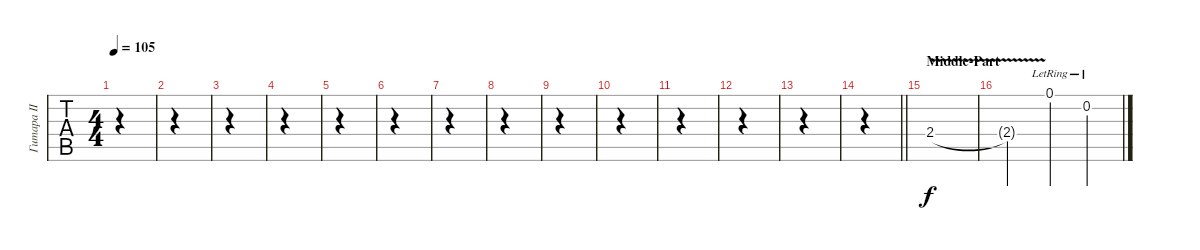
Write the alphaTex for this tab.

\track ("Гитара II" "Гитара II") {instrument electricguitarclean}
\staff {tabs}
\tuning (E4 B3 G3 D3 A2 D2) {hide}
\ts (4 4)
\tempo 105
\clef g2
\ks c
|
|
|
|
|
|
|
|
|
|
|
|
|
\barLineRight lightlight
|
\section ("" "Middle-Part")
2.4{v}.1 |
2.4{t}.2 0.1{lr}.4 0.2{lr}.4
